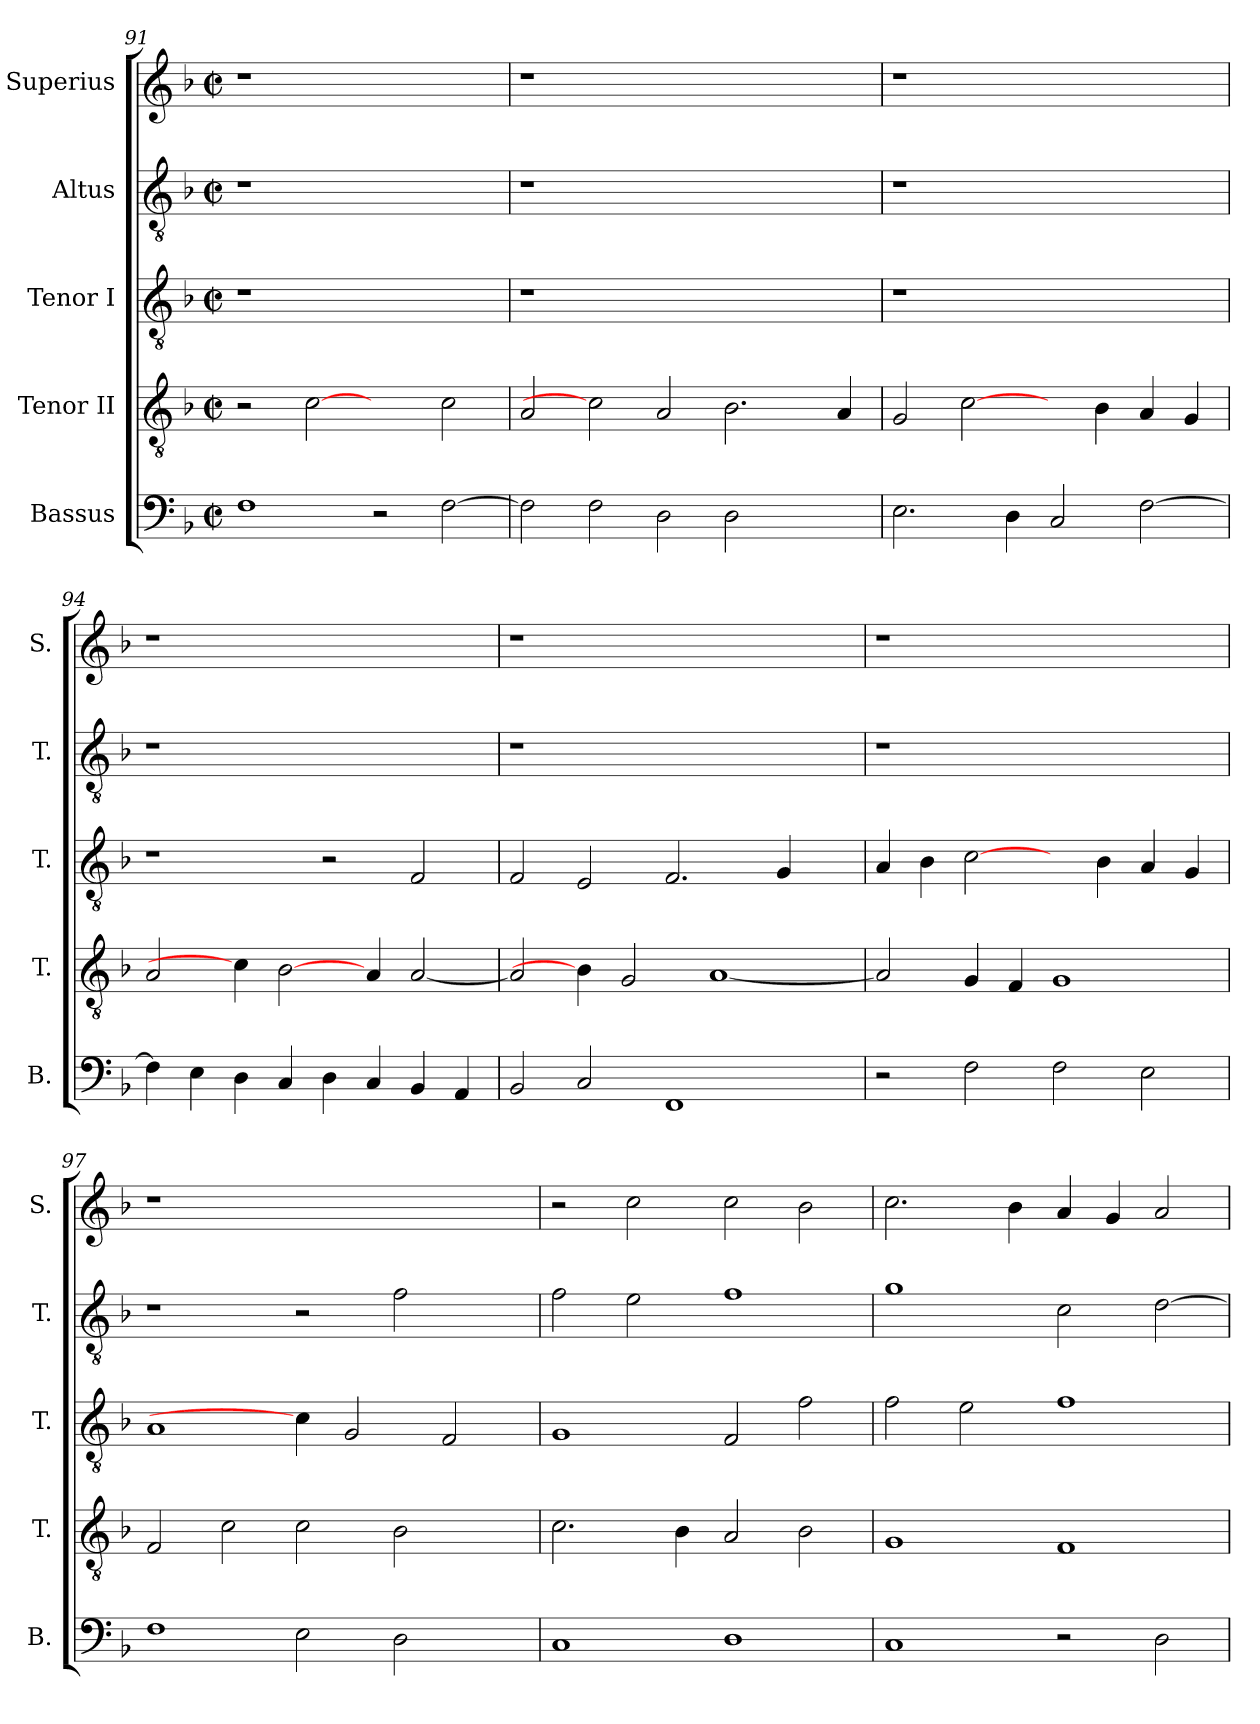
**kern	**kern	**kern	**kern	**kern
*part5	*part4	*part3	*part2	*part1
*staff5	*staff4	*staff3	*staff2	*staff1
*I"Bassus	*I"Tenor II	*I"Tenor I	*I"Altus	*I"Superius
*I'B.	*I'T.	*I'T.	*I'T.	*I'S.
*clefF4	*clefGv2	*clefGv2	*clefGv2	*clefG2
*	*ITrd7c12	*ITrd7c12	*ITrd7c12	*
*k[b-]	*k[b-]	*k[b-]	*k[b-]	*k[b-]
*F:	*F:	*F:	*F:	*F:
*M2/2	*M2/2	*M2/2	*M2/2	*M2/2
*met(c|)	*met(c|)	*met(c|)	*met(c|)	*met(c|)
=91	=91	=91	=91	=91
!	!	!LO:N:vis=1	!LO:N:vis=1	!LO:N:vis=1
1Fi	2r	1r	1r	1r
.	[2Ci	.	.	.
2r	2ryy	1ryy	1ryy	1ryy
[>2Fi\	2Ci\	.	.	.
=92	=92	=92	=92	=92
!	!	!LO:N:vis=1	!LO:N:vis=1	!LO:N:vis=1
2Fi\]	2AAi/	1r	1r	1r
2Fi\	2Ci]	.	.	.
2Di\	2AAi/	1.ryy	1.ryy	1.ryy
2Di\	2.BB-i\	.	.	.
2ryy	.	.	.	.
.	4AAi/	.	.	.
=93	=93	=93	=93	=93
!	!	!LO:N:vis=1	!LO:N:vis=1	!LO:N:vis=1
2.Ei\	2GGi/	1r	1r	1r
.	[2Ci\	.	.	.
4Di\	.	.	.	.
2Ci/	4ryy	1ryy	1ryy	1ryy
.	4BB-i\	.	.	.
[>2Fi\	4AAi/	.	.	.
.	4GGi/	.	.	.
=94	=94	=94	=94	=94
!	!	!	!LO:N:vis=1	!LO:N:vis=1
4Fi\]	2AAi/	1r	1r	1r
4Ei\	.	.	.	.
4Di\	4Ci\]	.	.	.
4Ci/	[2BB-i\	.	.	.
4Di\	.	2r	1ryy	1ryy
4Ci/	4AAi/	.	.	.
4BB-i/	[<2AAi/	2FFi/	.	.
4AAi/	.	.	.	.
!!LO:PB:g=z
=95	=95	=95	=95	=95
!	!	!	!LO:N:vis=1	!LO:N:vis=1
2BB-i/	2AAi/]	2FFi/	1r	1r
2Ci/	4BB-i\]	2EEi/	.	.
.	2GGi/	.	.	.
1FFi	.	2.FFi/	1ryy	1ryy
.	[<1AAi	.	.	.
.	.	4GGi/	.	.
4ryy	.	4ryy	4ryy	4ryy
=96	=96	=96	=96	=96
!	!	!	!LO:N:vis=1	!LO:N:vis=1
2r	2AAi/]	4AAi/	1r	1r
.	.	4BB-i\	.	.
2Fi\	4GGi/	[2Ci\	.	.
.	4FFi/	.	.	.
2Fi\	1GGi	4ryy	1ryy	1ryy
.	.	4BB-i\	.	.
2Ei\	.	4AAi/	.	.
.	.	4GGi/	.	.
=97	=97	=97	=97	=97
!	!	!	!	!LO:N:vis=1
1Fi	2FFi/	1AAi	1r	1r
.	2Ci\	.	.	.
2Ei\	2Ci\	4Ci\]	2r	1ryy
.	.	2GGi/	.	.
2Di\	2BB-i\	.	2Fi\	.
.	.	2FFi/	.	.
4ryy	4ryy	.	4ryy	4ryy
=98	=98	=98	=98	=98
1Ci	2.Ci\	1GGi	2Fi\	2r
.	.	.	2Ei\	2cci\
.	4BB-i\	.	.	.
1Di	2AAi/	2FFi/	1Fi	2cci\
.	2BB-i\	2Fi\	.	2b-i\
=99	=99	=99	=99	=99
1Ci	1GGi	2Fi\	1Gi	2.cci\
.	.	2Ei\	.	.
.	.	.	.	4b-i\
2r	1FFi	1Fi	2Ci\	4ai/
.	.	.	.	4gi/
2Di\	.	.	[>2Di\	2ai/
=	=	=	=	=
*-	*-	*-	*-	*-
